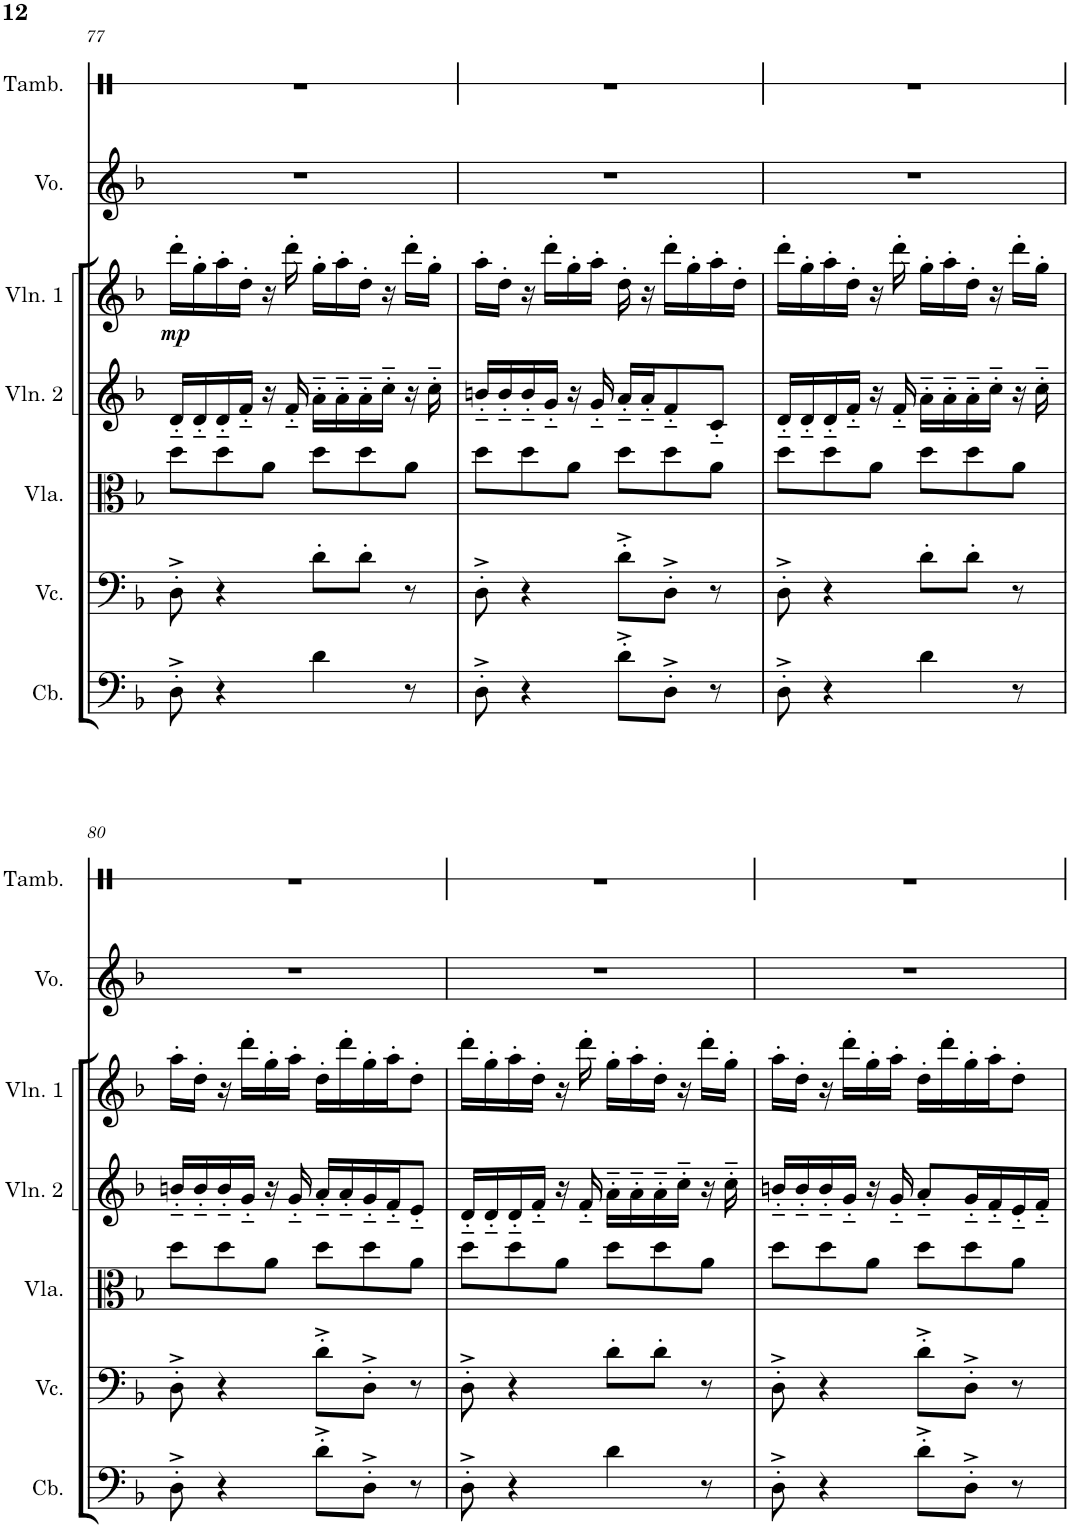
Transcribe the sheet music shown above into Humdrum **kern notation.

**kern	**kern	**kern	**kern	**kern	**dynam	**kern	**kern
*part7	*part6	*part5	*part4	*part3	*part3	*part2	*part1
*staff7	*staff6	*staff5	*staff4	*staff3	*staff3	*staff2	*staff1
*I"低音提琴	*I"大提琴	*I"中提琴	*I"小提琴 2	*I"小提琴 1	*	*I"人声	*I"铃鼓
!!LO:PB:g=z
*clefF4	*clefF4	*clefC3	*clefG2	*clefG2	*	*clefG2	*clefX
*Trd7c12	*	*	*	*	*	*	*
*k[b-]	*k[b-]	*k[b-]	*k[b-]	*k[b-]	*	*k[b-]	*k[]
*M6/8	*M6/8	*M6/8	*M6/8	*M6/8	*	*M6/8	*M6/8
=77	=77	=77	=77	=77	=77	=77	=77
!	!	!	!	!	!LO:DY:b	!	!
8D'^\	8D'^\	8dd\L	16d'~/LL	16ddd'\LL	mp	2.r	2.r
.	.	.	16d'~/	16gg'\	.	.	.
4r	4r	8dd\	16d'~/	16aa'\	.	.	.
.	.	.	16f'~/JJ	16dd'\JJ	.	.	.
.	.	8a\J	16r	16r	.	.	.
.	.	.	16f'~/	16ddd'\	.	.	.
4d\	8d'\L	8dd\L	16a'~\LL	16gg'\LL	.	.	.
.	.	.	16a'~\	16aa'\	.	.	.
.	8d'\J	8dd\	16a'~\	16dd'\JJ	.	.	.
.	.	.	16cc'~\JJ	16r	.	.	.
8r	8r	8a\J	16r	16ddd'\LL	.	.	.
.	.	.	16cc'~\	16gg'\JJ	.	.	.
=78	=78	=78	=78	=78	=78	=78	=78
8D'^\	8D'^\	8dd\L	16bn'~/LL	16aa'\LL	.	2.r	2.r
.	.	.	16b'~/	16dd'\JJ	.	.	.
4r	4r	8dd\	16b'~/	16r	.	.	.
.	.	.	16g'~/JJ	16ddd'\LL	.	.	.
.	.	8a\J	16r	16gg'\	.	.	.
.	.	.	16g'~/	16aa'\JJ	.	.	.
8d'^\L	8d'^\L	8dd\L	16a'~/LL	16dd'\	.	.	.
.	.	.	16a'~/J	16r	.	.	.
8D'^\J	8D'^\J	8dd\	8f'~/	16ddd'\LL	.	.	.
.	.	.	.	16gg'\	.	.	.
8r	8r	8a\J	8c'~/J	16aa'\	.	.	.
.	.	.	.	16dd'\JJ	.	.	.
=79	=79	=79	=79	=79	=79	=79	=79
8D'^\	8D'^\	8dd\L	16d'~/LL	16ddd'\LL	.	2.r	2.r
.	.	.	16d'~/	16gg'\	.	.	.
4r	4r	8dd\	16d'~/	16aa'\	.	.	.
.	.	.	16f'~/JJ	16dd'\JJ	.	.	.
.	.	8a\J	16r	16r	.	.	.
.	.	.	16f'~/	16ddd'\	.	.	.
4d\	8d'\L	8dd\L	16a'~\LL	16gg'\LL	.	.	.
.	.	.	16a'~\	16aa'\	.	.	.
.	8d'\J	8dd\	16a'~\	16dd'\JJ	.	.	.
.	.	.	16cc'~\JJ	16r	.	.	.
8r	8r	8a\J	16r	16ddd'\LL	.	.	.
.	.	.	16cc'~\	16gg'\JJ	.	.	.
!!LO:LB:g=z
=80	=80	=80	=80	=80	=80	=80	=80
8D'^\	8D'^\	8dd\L	16bn'~/LL	16aa'\LL	.	2.r	2.r
.	.	.	16b'~/	16dd'\JJ	.	.	.
4r	4r	8dd\	16b'~/	16r	.	.	.
.	.	.	16g'~/JJ	16ddd'\LL	.	.	.
.	.	8a\J	16r	16gg'\	.	.	.
.	.	.	16g'~/	16aa'\JJ	.	.	.
8d'^\L	8d'^\L	8dd\L	16a'~/LL	16dd'\LL	.	.	.
.	.	.	16a'~/	16ddd'\	.	.	.
8D'^\J	8D'^\J	8dd\	16g'~/	16gg'\	.	.	.
.	.	.	16f'~/J	16aa'\J	.	.	.
8r	8r	8a\J	8e'~/J	8dd'\J	.	.	.
=81	=81	=81	=81	=81	=81	=81	=81
8D'^\	8D'^\	8dd\L	16d'~/LL	16ddd'\LL	.	2.r	2.r
.	.	.	16d'~/	16gg'\	.	.	.
4r	4r	8dd\	16d'~/	16aa'\	.	.	.
.	.	.	16f'~/JJ	16dd'\JJ	.	.	.
.	.	8a\J	16r	16r	.	.	.
.	.	.	16f'~/	16ddd'\	.	.	.
4d\	8d'\L	8dd\L	16a'~\LL	16gg'\LL	.	.	.
.	.	.	16a'~\	16aa'\	.	.	.
.	8d'\J	8dd\	16a'~\	16dd'\JJ	.	.	.
.	.	.	16cc'~\JJ	16r	.	.	.
8r	8r	8a\J	16r	16ddd'\LL	.	.	.
.	.	.	16cc'~\	16gg'\JJ	.	.	.
=82	=82	=82	=82	=82	=82	=82	=82
8D'^\	8D'^\	8dd\L	16bn'~/LL	16aa'\LL	.	2.r	2.r
.	.	.	16b'~/	16dd'\JJ	.	.	.
4r	4r	8dd\	16b'~/	16r	.	.	.
.	.	.	16g'~/JJ	16ddd'\LL	.	.	.
.	.	8a\J	16r	16gg'\	.	.	.
.	.	.	16g'~/	16aa'\JJ	.	.	.
8d'^\L	8d'^\L	8dd\L	8a'~/L	16dd'\LL	.	.	.
.	.	.	.	16ddd'\	.	.	.
8D'^\J	8D'^\J	8dd\	16g'~/L	16gg'\	.	.	.
.	.	.	16f'~/	16aa'\J	.	.	.
8r	8r	8a\J	16e'~/	8dd'\J	.	.	.
.	.	.	16f'~/JJ	.	.	.	.
=	=	=	=	=	=	=	=
*-	*-	*-	*-	*-	*-	*-	*-
